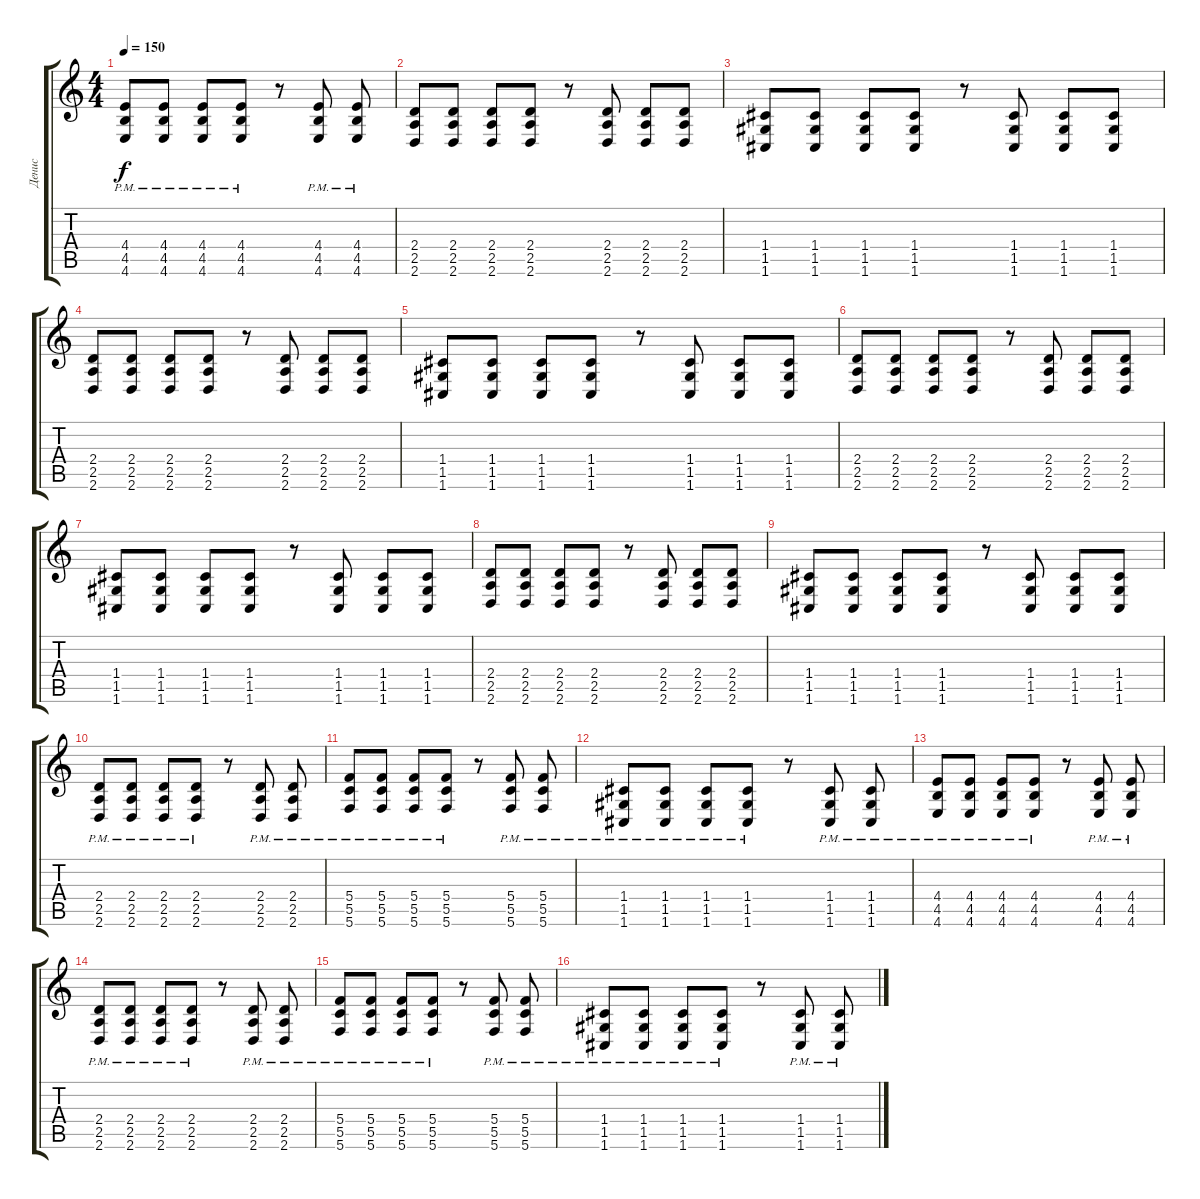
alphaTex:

\track ("Денис" "Денис") {instrument overdrivenguitar}
\staff {score tabs}
\tuning (D4 A3 F3 C3 G2 C2) {hide}
\ts (4 4)
\tempo 150
\clef g2
\ks c
(4.4{pm} 4.5{pm} 4.6{pm}).8{dy f} (4.4{pm} 4.5{pm} 4.6{pm}).8 (4.4{pm} 4.5{pm} 4.6{pm}).8 (4.4{pm} 4.5{pm} 4.6{pm}).8 r.8 (4.4{pm} 4.5{pm} 4.6{pm}).8 (4.4{pm} 4.5{pm} 4.6{pm}).8 |
(2.4 2.5 2.6).8 (2.4 2.5 2.6).8 (2.4 2.5 2.6).8 (2.4 2.5 2.6).8 r.8 (2.4 2.5 2.6).8 (2.4 2.5 2.6).8 (2.4 2.5 2.6).8 |
(1.4 1.5 1.6).8 (1.4 1.5 1.6).8 (1.4 1.5 1.6).8 (1.4 1.5 1.6).8 r.8 (1.4 1.5 1.6).8 (1.4 1.5 1.6).8 (1.4 1.5 1.6).8 |
(2.4 2.5 2.6).8 (2.4 2.5 2.6).8 (2.4 2.5 2.6).8 (2.4 2.5 2.6).8 r.8 (2.4 2.5 2.6).8 (2.4 2.5 2.6).8 (2.4 2.5 2.6).8 |
(1.4 1.5 1.6).8 (1.4 1.5 1.6).8 (1.4 1.5 1.6).8 (1.4 1.5 1.6).8 r.8 (1.4 1.5 1.6).8 (1.4 1.5 1.6).8 (1.4 1.5 1.6).8 |
(2.4 2.5 2.6).8 (2.4 2.5 2.6).8 (2.4 2.5 2.6).8 (2.4 2.5 2.6).8 r.8 (2.4 2.5 2.6).8 (2.4 2.5 2.6).8 (2.4 2.5 2.6).8 |
(1.4 1.5 1.6).8 (1.4 1.5 1.6).8 (1.4 1.5 1.6).8 (1.4 1.5 1.6).8 r.8 (1.4 1.5 1.6).8 (1.4 1.5 1.6).8 (1.4 1.5 1.6).8 |
(2.4 2.5 2.6).8 (2.4 2.5 2.6).8 (2.4 2.5 2.6).8 (2.4 2.5 2.6).8 r.8 (2.4 2.5 2.6).8 (2.4 2.5 2.6).8 (2.4 2.5 2.6).8 |
(1.4 1.5 1.6).8 (1.4 1.5 1.6).8 (1.4 1.5 1.6).8 (1.4 1.5 1.6).8 r.8 (1.4 1.5 1.6).8 (1.4 1.5 1.6).8 (1.4 1.5 1.6).8 |
(2.4{pm} 2.5{pm} 2.6{pm}).8 (2.4{pm} 2.5{pm} 2.6{pm}).8 (2.4{pm} 2.5{pm} 2.6{pm}).8 (2.4{pm} 2.5{pm} 2.6{pm}).8 r.8 (2.4{pm} 2.5{pm} 2.6{pm}).8 (2.4{pm} 2.5{pm} 2.6{pm}).8 |
(5.4{pm} 5.5{pm} 5.6{pm}).8 (5.4{pm} 5.5{pm} 5.6{pm}).8 (5.4{pm} 5.5{pm} 5.6{pm}).8 (5.4{pm} 5.5{pm} 5.6{pm}).8 r.8 (5.4{pm} 5.5{pm} 5.6{pm}).8 (5.4{pm} 5.5{pm} 5.6{pm}).8 |
(1.4{pm} 1.5{pm} 1.6{pm}).8 (1.4{pm} 1.5{pm} 1.6{pm}).8 (1.4{pm} 1.5{pm} 1.6{pm}).8 (1.4{pm} 1.5{pm} 1.6{pm}).8 r.8 (1.4{pm} 1.5{pm} 1.6{pm}).8 (1.4{pm} 1.5{pm} 1.6{pm}).8 |
(4.4{pm} 4.5{pm} 4.6{pm}).8 (4.4{pm} 4.5{pm} 4.6{pm}).8 (4.4{pm} 4.5{pm} 4.6{pm}).8 (4.4{pm} 4.5{pm} 4.6{pm}).8 r.8 (4.4{pm} 4.5{pm} 4.6{pm}).8 (4.4{pm} 4.5{pm} 4.6{pm}).8 |
(2.4{pm} 2.5{pm} 2.6{pm}).8 (2.4{pm} 2.5{pm} 2.6{pm}).8 (2.4{pm} 2.5{pm} 2.6{pm}).8 (2.4{pm} 2.5{pm} 2.6{pm}).8 r.8 (2.4{pm} 2.5{pm} 2.6{pm}).8 (2.4{pm} 2.5{pm} 2.6{pm}).8 |
(5.4{pm} 5.5{pm} 5.6{pm}).8 (5.4{pm} 5.5{pm} 5.6{pm}).8 (5.4{pm} 5.5{pm} 5.6{pm}).8 (5.4{pm} 5.5{pm} 5.6{pm}).8 r.8 (5.4{pm} 5.5{pm} 5.6{pm}).8 (5.4{pm} 5.5{pm} 5.6{pm}).8 |
(1.4{pm} 1.5{pm} 1.6{pm}).8 (1.4{pm} 1.5{pm} 1.6{pm}).8 (1.4{pm} 1.5{pm} 1.6{pm}).8 (1.4{pm} 1.5{pm} 1.6{pm}).8 r.8 (1.4{pm} 1.5{pm} 1.6{pm}).8 (1.4{pm} 1.5{pm} 1.6{pm}).8
